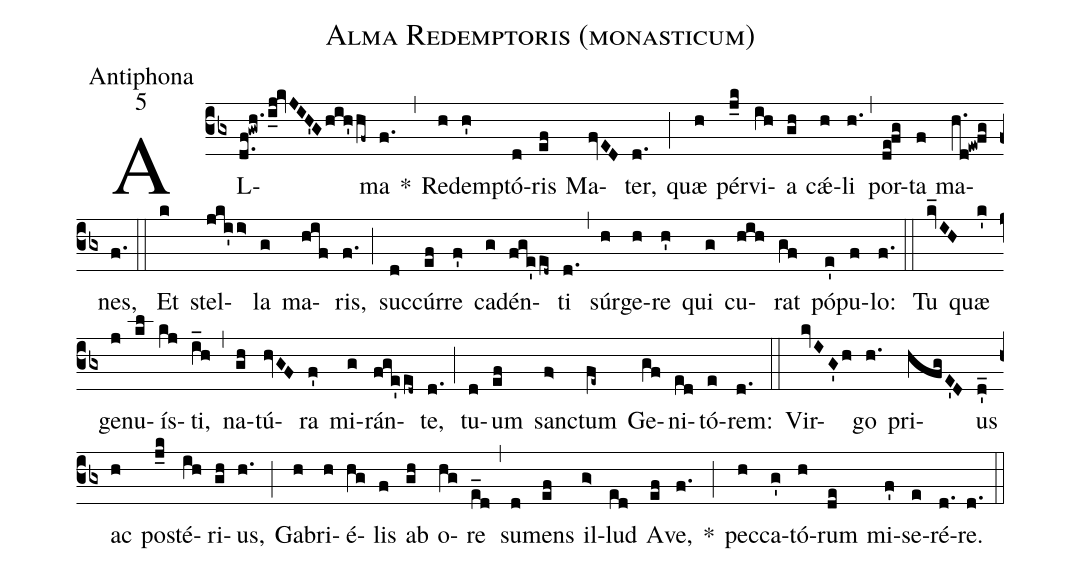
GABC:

name:Alma Redemptoris (monasticum);
office-part:Antiphona;
mode:5;
%%
(cb3)AL(d.f!gwh./i_j!kvJIH'G/hih'/hf~)ma(f.) *(,) Red(h)emp(h')tó(d)ris(ef) Ma(fvED)ter,(d.) (;) quæ(h) pér(j_k)vi(ih)a(gh) cǽ(h)li(h.) (,) por(de!fg)ta(f) ma(h.d!ew!fg)nes,(f.) (::)
Et(k) stel(jki'/i>)la(g) ma(hif)ris,(f.) (;) suc(d)cúr(ef)re(f') ca(g)dén(fge'ed~)ti(d.) (,) súr(h)ge(h)re(h') qui(g) cu(hih)rat(gf) pó(e')pu(f)lo:(f.) (::)
Tu(kv_IH) quæ(k') ge(j)nu(kl)ís(kj)ti,(i_h) (,) na(gh)tú(hvGF)ra(f') mi(g)rán(fge'ed~)te,(d.) (;) tu(d)um(ef) sanc(f>)tum(fe~) Ge(gf)ni(ed)tó(e)rem:(d.) (::)
Vir(kvIG'h)go(h.) pri(hfgE'D)us(d'_) ac(h) post(j_k)é(ih)ri(gh)us,(h.) (;) Ga(h)bri(h)é(hg)lis(f) ab(gh) o(hg)re(e_d) (,) su(d)mens(ef) il(g>)lud(ed) A(ef)ve,(f.) *(;) pec(h)ca(g')tó(h)rum(de) mi(f')se(e)ré(d.)re.(d.) (::)
